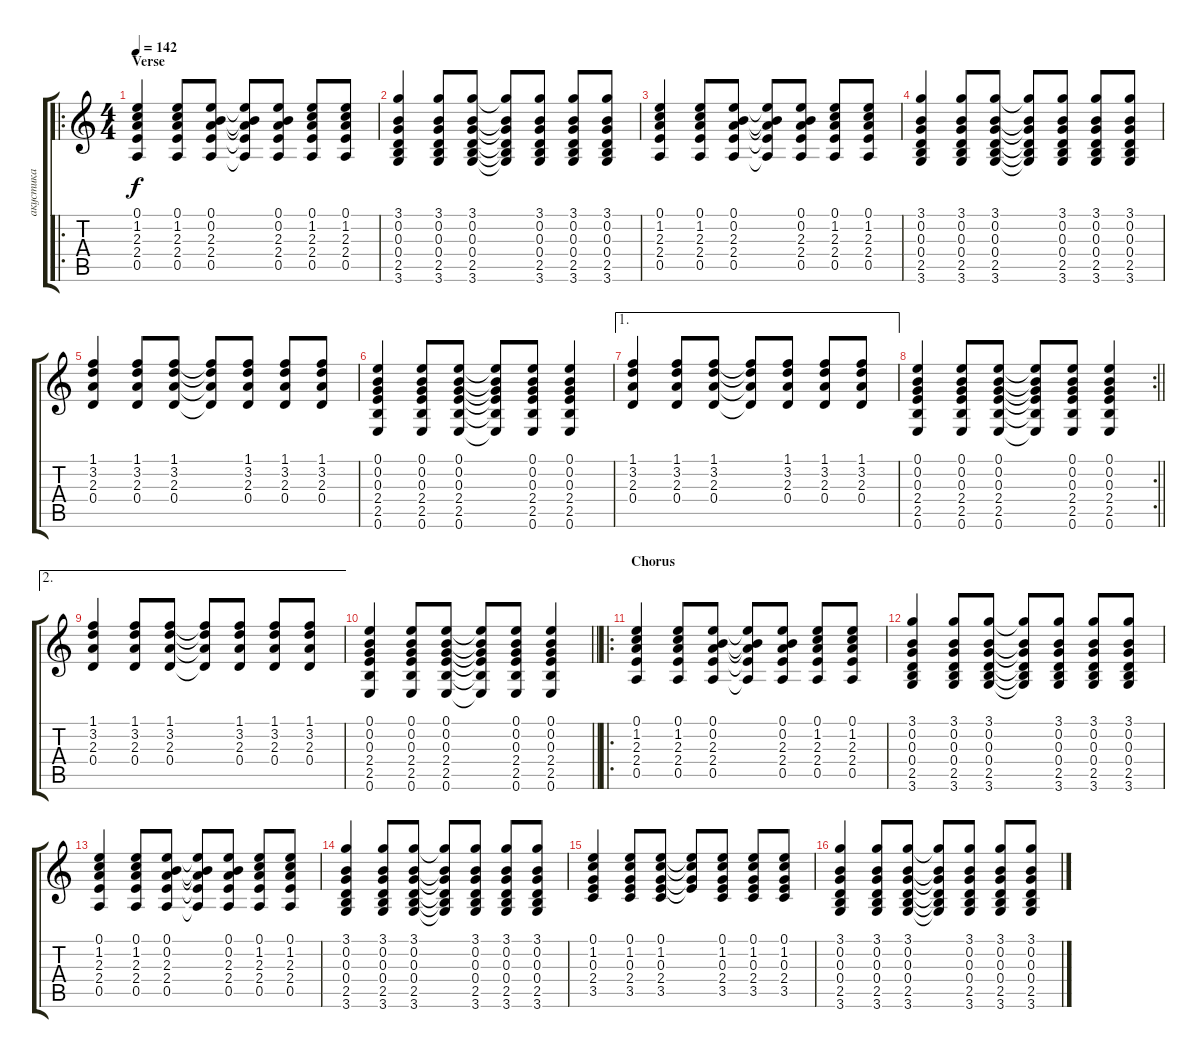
\track ("акустика" "акустика") {instrument acousticguitarsteel}
\staff {score tabs}
\tuning (E4 B3 G3 D3 A2 E2) {hide}
\ro
\ts (4 4)
\section ("" "Verse")
\tempo 142
\clef g2
\ks c
(0.1 1.2 2.3 2.4 0.5).4{dy f} (0.1 1.2 2.3 2.4 0.5).8 (0.1 0.2 2.3 2.4 0.5).8 (0.1{t} 0.2{t} 2.3{t} 2.4{t} 0.5{t}).8 (0.1 0.2 2.3 2.4 0.5).8 (0.1 1.2 2.3 2.4 0.5).8 (0.1 1.2 2.3 2.4 0.5).8 |
(3.1 0.2 0.3 0.4 2.5 3.6).4 (3.1 0.2 0.3 0.4 2.5 3.6).8 (3.1 0.2 0.3 0.4 2.5 3.6).8 (3.1{t} 0.2{t} 0.3{t} 0.4{t} 2.5{t} 3.6{t}).8 (3.1 0.2 0.3 0.4 2.5 3.6).8 (3.1 0.2 0.3 0.4 2.5 3.6).8 (3.1 0.2 0.3 0.4 2.5 3.6).8 |
(0.1 1.2 2.3 2.4 0.5).4 (0.1 1.2 2.3 2.4 0.5).8 (0.1 0.2 2.3 2.4 0.5).8 (0.1{t} 0.2{t} 2.3{t} 2.4{t} 0.5{t}).8 (0.1 0.2 2.3 2.4 0.5).8 (0.1 1.2 2.3 2.4 0.5).8 (0.1 1.2 2.3 2.4 0.5).8 |
(3.1 0.2 0.3 0.4 2.5 3.6).4 (3.1 0.2 0.3 0.4 2.5 3.6).8 (3.1 0.2 0.3 0.4 2.5 3.6).8 (3.1{t} 0.2{t} 0.3{t} 0.4{t} 2.5{t} 3.6{t}).8 (3.1 0.2 0.3 0.4 2.5 3.6).8 (3.1 0.2 0.3 0.4 2.5 3.6).8 (3.1 0.2 0.3 0.4 2.5 3.6).8 |
(1.1 3.2 2.3 0.4).4 (1.1 3.2 2.3 0.4).8 (1.1 3.2 2.3 0.4).8 (1.1{t} 3.2{t} 2.3{t} 0.4{t}).8 (1.1 3.2 2.3 0.4).8 (1.1 3.2 2.3 0.4).8 (1.1 3.2 2.3 0.4).8 |
(0.1 0.2 0.3 2.4 2.5 0.6).4 (0.1 0.2 0.3 2.4 2.5 0.6).8 (0.1 0.2 0.3 2.4 2.5 0.6).8 (0.1{t} 0.2{t} 0.3{t} 2.4{t} 2.5{t} 0.6{t}).8 (0.1 0.2 0.3 2.4 2.5 0.6).8 (0.1 0.2 0.3 2.4 2.5 0.6).4 |
\ae 1
(1.1 3.2 2.3 0.4).4 (1.1 3.2 2.3 0.4).8 (1.1 3.2 2.3 0.4).8 (1.1{t} 3.2{t} 2.3{t} 0.4{t}).8 (1.1 3.2 2.3 0.4).8 (1.1 3.2 2.3 0.4).8 (1.1 3.2 2.3 0.4).8 |
\rc 2
\barLineRight lightlight
(0.1 0.2 0.3 2.4 2.5 0.6).4 (0.1 0.2 0.3 2.4 2.5 0.6).8 (0.1 0.2 0.3 2.4 2.5 0.6).8 (0.1{t} 0.2{t} 0.3{t} 2.4{t} 2.5{t} 0.6{t}).8 (0.1 0.2 0.3 2.4 2.5 0.6).8 (0.1 0.2 0.3 2.4 2.5 0.6).4 |
\ae 2
(1.1 3.2 2.3 0.4).4 (1.1 3.2 2.3 0.4).8 (1.1 3.2 2.3 0.4).8 (1.1{t} 3.2{t} 2.3{t} 0.4{t}).8 (1.1 3.2 2.3 0.4).8 (1.1 3.2 2.3 0.4).8 (1.1 3.2 2.3 0.4).8 |
\barLineRight lightlight
(0.1 0.2 0.3 2.4 2.5 0.6).4 (0.1 0.2 0.3 2.4 2.5 0.6).8 (0.1 0.2 0.3 2.4 2.5 0.6).8 (0.1{t} 0.2{t} 0.3{t} 2.4{t} 2.5{t} 0.6{t}).8 (0.1 0.2 0.3 2.4 2.5 0.6).8 (0.1 0.2 0.3 2.4 2.5 0.6).4 |
\ro
\section ("" "Chorus")
(0.1 1.2 2.3 2.4 0.5).4 (0.1 1.2 2.3 2.4 0.5).8 (0.1 0.2 2.3 2.4 0.5).8 (0.1{t} 0.2{t} 2.3{t} 2.4{t} 0.5{t}).8 (0.1 0.2 2.3 2.4 0.5).8 (0.1 1.2 2.3 2.4 0.5).8 (0.1 1.2 2.3 2.4 0.5).8 |
(3.1 0.2 0.3 0.4 2.5 3.6).4 (3.1 0.2 0.3 0.4 2.5 3.6).8 (3.1 0.2 0.3 0.4 2.5 3.6).8 (3.1{t} 0.2{t} 0.3{t} 0.4{t} 2.5{t} 3.6{t}).8 (3.1 0.2 0.3 0.4 2.5 3.6).8 (3.1 0.2 0.3 0.4 2.5 3.6).8 (3.1 0.2 0.3 0.4 2.5 3.6).8 |
(0.1 1.2 2.3 2.4 0.5).4 (0.1 1.2 2.3 2.4 0.5).8 (0.1 0.2 2.3 2.4 0.5).8 (0.1{t} 0.2{t} 2.3{t} 2.4{t} 0.5{t}).8 (0.1 0.2 2.3 2.4 0.5).8 (0.1 1.2 2.3 2.4 0.5).8 (0.1 1.2 2.3 2.4 0.5).8 |
(3.1 0.2 0.3 0.4 2.5 3.6).4 (3.1 0.2 0.3 0.4 2.5 3.6).8 (3.1 0.2 0.3 0.4 2.5 3.6).8 (3.1{t} 0.2{t} 0.3{t} 0.4{t} 2.5{t} 3.6{t}).8 (3.1 0.2 0.3 0.4 2.5 3.6).8 (3.1 0.2 0.3 0.4 2.5 3.6).8 (3.1 0.2 0.3 0.4 2.5 3.6).8 |
(0.1 1.2 0.3 2.4 3.5).4 (0.1 1.2 0.3 2.4 3.5).8 (0.1 1.2 0.3 2.4 3.5).8 (0.1{t} 1.2{t} 0.3{t} 2.4{t}).8 (0.1 1.2 0.3 2.4 3.5).8 (0.1 1.2 0.3 2.4 3.5).8 (0.1 1.2 0.3 2.4 3.5).8 |
(3.1 0.2 0.3 0.4 2.5 3.6).4 (3.1 0.2 0.3 0.4 2.5 3.6).8 (3.1 0.2 0.3 0.4 2.5 3.6).8 (3.1{t} 0.2{t} 0.3{t} 0.4{t} 2.5{t} 3.6{t}).8 (3.1 0.2 0.3 0.4 2.5 3.6).8 (3.1 0.2 0.3 0.4 2.5 3.6).8 (3.1 0.2 0.3 0.4 2.5 3.6).8
